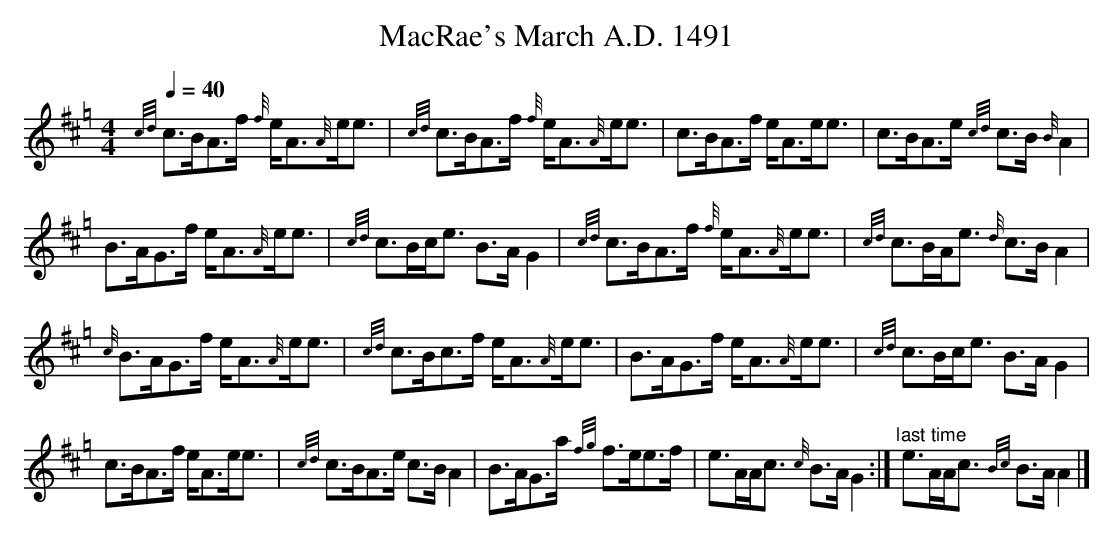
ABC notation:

X:1
T:MacRae's March A.D. 1491
M:4/4
L:1/8
Q:1/4=40
K:Hp
{cd}c>BA>f {f}e<A{A}e<e|{cd}c>BA>f {f}e<A{A}e<e|    c>BA>f     e<Ae<e   |    c>BA>e {cd}c>B{B}A2 |
    B>AG>f    e<A{A}e<e|{cd}c>Bc<e    B>A   G2 |{cd}c>BA>f  {f}e<A{A}e<e|{cd}c>BA<e  {d}c>B   A2 |
 {c}B>AG>f    e<A{A}e<e|{cd}c>Bc>f    e<A{A}e<e|    B>AG>f     e<A{A}e<e|{cd}c>Bc<e     B>A   G2 |
    c>BA>f    e<Ae<e   |{cd}c>BA>e    c>B   A2 |    B>AG>a {fg}f>ee>f   |    e>AA<c  {c}B>A   G2:|\
                                                                 "^last time"e>AA<c {Bc}B>A   A2|]
